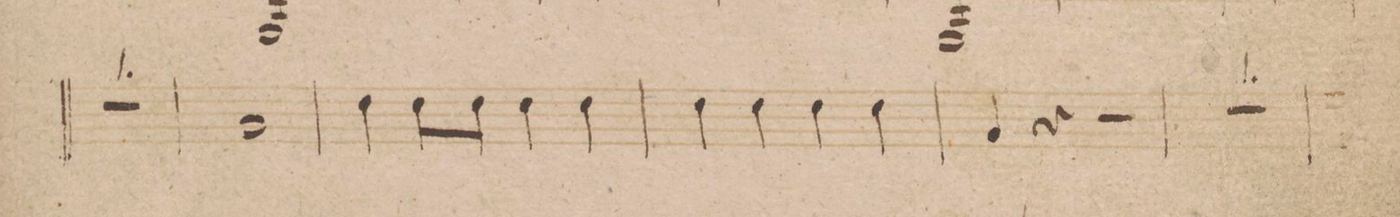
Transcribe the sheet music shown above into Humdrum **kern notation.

**kern	**dynam
*I"Clarino 2do in B.	*
*clefG2	*
*k[b-]	*
*met(c)	*
*M4/4	*
1r	.
=182	=182
1f	.
=183	=183
4cc\	.
8cc\L	.
8cc\J	.
4cc\	.
4cc\	.
=184	=184
4cc\	.
4cc\	.
4cc\	.
4cc\	.
=185	=185
4f/	.
4r	.
2r	.
=186	=186
1r	.
=187	=187
*-	*-
